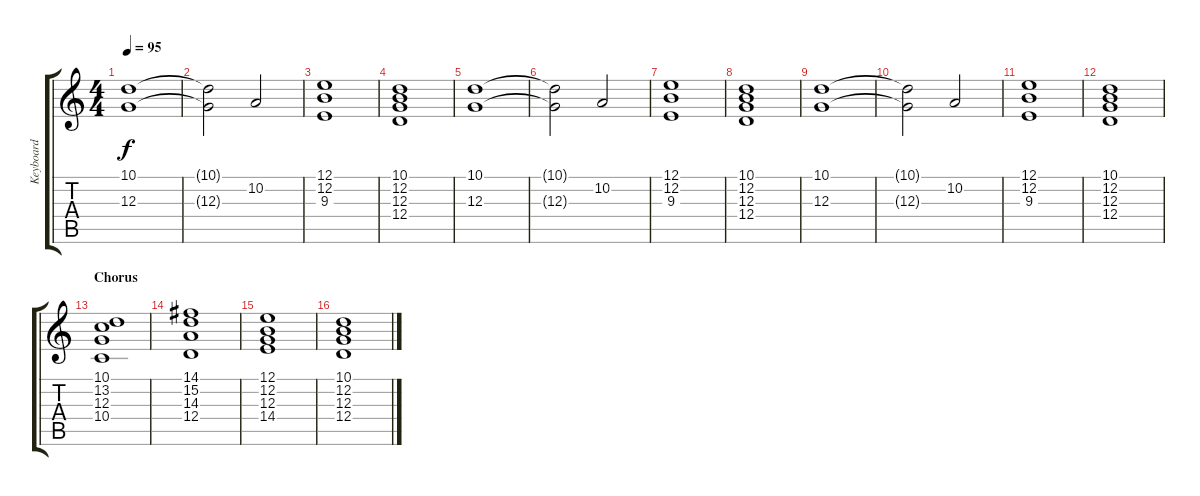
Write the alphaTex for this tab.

\track ("Keyboard" "Keyboard") {instrument percussiveorgan}
\staff {score tabs}
\tuning (E4 B3 G3 D3 A2 E2) {hide}
\ts (4 4)
\tempo 95
\clef g2
\ks c
(10.1 12.3).1{dy f} |
(10.1{t} 12.3{t}).2 10.2.2 |
(12.1 12.2 9.3).1 |
(10.1 12.2 12.3 12.4).1 |
(10.1 12.3).1 |
(10.1{t} 12.3{t}).2 10.2.2 |
(12.1 12.2 9.3).1 |
(10.1 12.2 12.3 12.4).1 |
(10.1 12.3).1 |
(10.1{t} 12.3{t}).2 10.2.2 |
(12.1 12.2 9.3).1 |
(10.1 12.2 12.3 12.4).1 |
\section ("" "Chorus")
(10.1 13.2 12.3 10.4).1 |
(14.1 15.2 14.3 12.4).1 |
(12.1 12.2 12.3 14.4).1 |
(10.1 12.2 12.3 12.4).1
